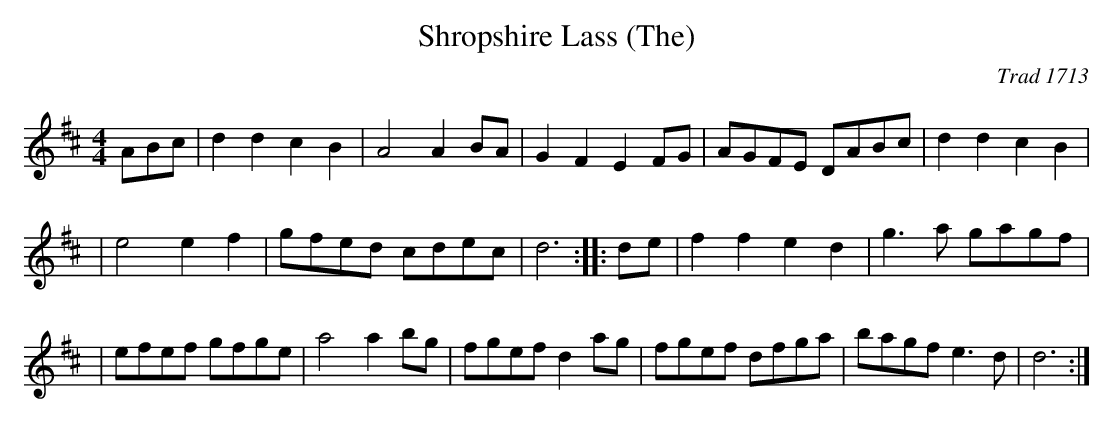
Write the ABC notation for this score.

X:1
T:Shropshire Lass (The)
M:4/4
L:1/8
C:Trad 1713
K:D
ABc \
| d2d2 c2B2 | A4   A2BA | G2F2 E2FG | AGFE DABc | d2d2 c2B2 |
| e4   e2f2 | gfed cdec | d6 :|: de | f2f2 e2d2 | g3a  gagf |
| efef gfge | a4   a2bg | fgef d2ag | fgef dfga | bagf  e3d | d6 :|
